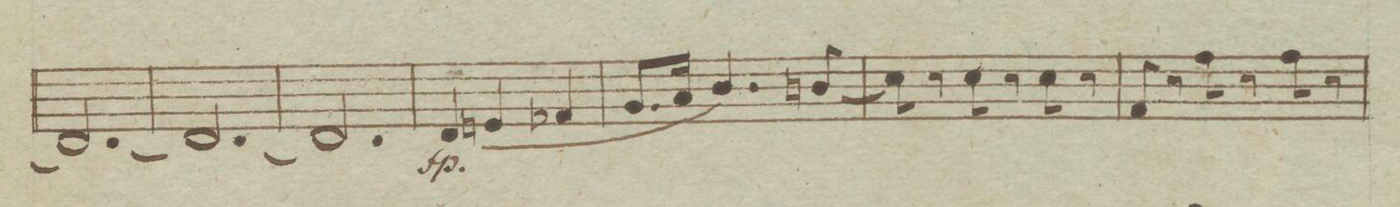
**kern	**dynam
*I"Violon e Violoncello.	*
*clefF4	*
*k[b-e-a-d-g-]	*
*M3/4	*
2.FF/_	.
=18	=18
2.FF/_	.
=19	=19
2.FF/]	.
=20	=20
(4FF/	fp
4GGn/	.
4AA-/	.
=21	=21
8.BB-/L	.
16C/Jk	.
4.D-/)	.
(<8Dn/	.
=22	=22
8E-\)	.
8r	.
8E-\	.
8r	.
8E-\	.
8r	.
=23	=23
8AA-/	.
8r	.
8A-\	.
8r	.
8A-\	.
8r	.
=24	=24
*-	*-
